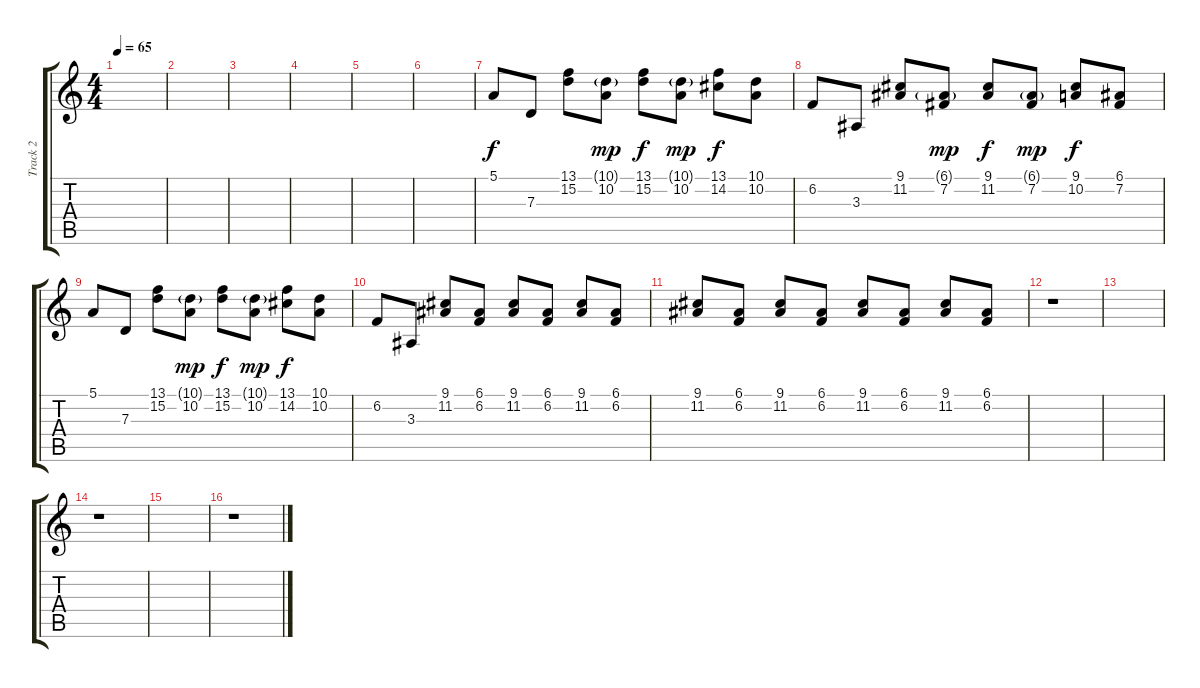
\track ("Track 2" "Track 2") {instrument tremolostrings}
\staff {score tabs}
\tuning (E4 B3 G3 D3 A2 E2) {hide}
\ts (4 4)
\tempo 65
\clef g2
\ks c
|
|
|
|
|
|
5.1.8 7.3.8 (13.1 15.2).8 (10.1{g} 10.2).8{dy mp} (13.1 15.2).8{dy f} (10.1{g} 10.2).8{dy mp} (13.1 14.2).8{dy f} (10.1 10.2).8 |
6.2.8 3.3.8 (9.1 11.2).8 (6.1{g} 7.2).8{dy mp} (9.1 11.2).8{dy f} (6.1{g} 7.2).8{dy mp} (9.1 10.2).8{dy f} (6.1 7.2).8 |
5.1.8 7.3.8 (13.1 15.2).8 (10.1{g} 10.2).8{dy mp} (13.1 15.2).8{dy f} (10.1{g} 10.2).8{dy mp} (13.1 14.2).8{dy f} (10.1 10.2).8 |
6.2.8 3.3.8 (9.1 11.2).8 (6.1 6.2).8 (9.1 11.2).8 (6.1 6.2).8 (9.1 11.2).8 (6.1 6.2).8 |
(9.1 11.2).8{volume 5} (6.1 6.2).8 (9.1 11.2).8 (6.1 6.2).8 (9.1 11.2).8 (6.1 6.2).8 (9.1 11.2).8 (6.1 6.2).8 |
r.1 |
|
r.1 |
|
r.1
